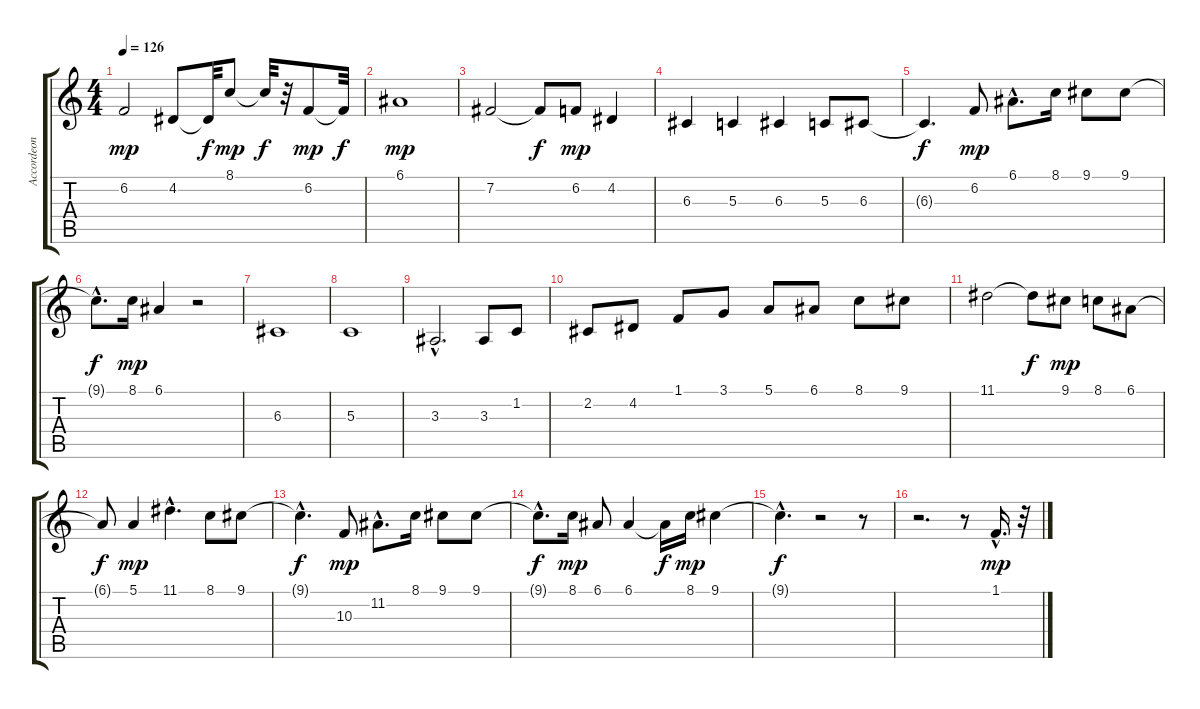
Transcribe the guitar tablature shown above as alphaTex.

\track ("Accordeon" "Accordeon") {instrument tangoaccordion}
\staff {score tabs}
\tuning (E4 B3 G3 D3 A2 E2) {hide}
\ts (4 4)
\tempo 126
\clef g2
\ks c
6.2.2{dy mp} 4.2.8 4.2{t}.32{dy f} 8.1.8{dy mp} 8.1{t}.32{dy f} r.32 6.2.8{dy mp} 6.2{t}.32{dy f} |
6.1.1{dy mp} |
7.2.2 7.2{t}.8{dy f} 6.2.8{dy mp} 4.2.4 |
6.3.4 5.3.4 6.3.4 5.3.8 6.3.8 |
6.3{t}.4{d dy f} 6.2.8{dy mp} 6.1{hac}.8{d} 8.1.16 9.1.8 9.1.8 |
9.1{hac t}.8{d dy f} 8.1.16{dy mp} 6.1.4 r.2 |
6.3.1 |
5.3.1 |
3.3{hac}.2{d} 3.3.8 1.2.8 |
2.2.8 4.2.8 1.1.8 3.1.8 5.1.8 6.1.8 8.1.8 9.1.8 |
11.1.2 11.1{t}.8{dy f} 9.1.8{dy mp} 8.1.8 6.1.8 |
6.1{t}.8{dy f} 5.1.4{dy mp} 11.1{hac}.4{d} 8.1.8 9.1.8 |
9.1{hac t}.4{d dy f} 10.3.8{dy mp} 11.2{hac}.8{d} 8.1.16 9.1.8 9.1.8 |
9.1{hac t}.8{d dy f} 8.1.16{dy mp} 6.1.8 6.1.4 6.1{t}.16{dy f} 8.1.16{dy mp} 9.1.4 |
9.1{hac t}.4{d dy f} r.2 r.8 |
r.2{d} r.8 1.1{hac}.16{d dy mp} r.32
